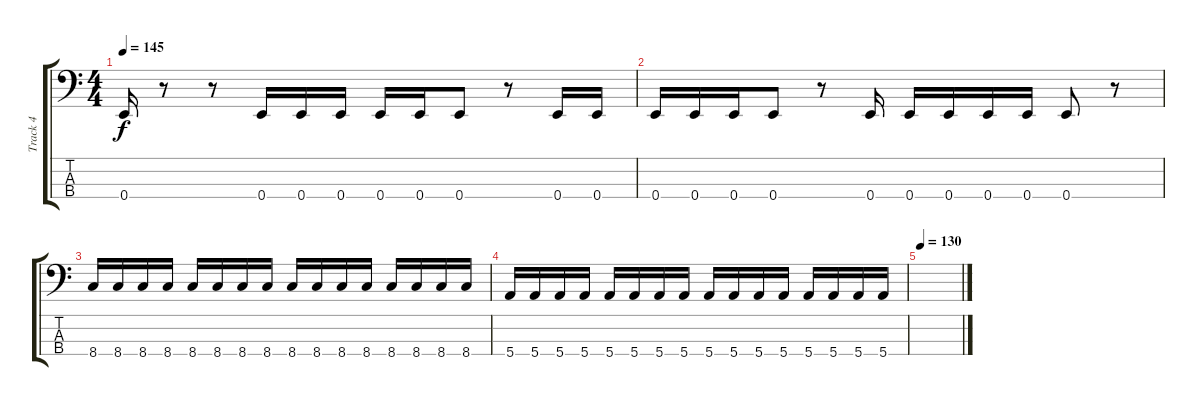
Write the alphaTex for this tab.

\track ("Track 4" "Track 4") {instrument electricbassfinger}
\staff {score tabs}
\tuning (G2 D2 A1 E1) {hide}
\ts (4 4)
\tempo 145
\clef f4
\ks c
0.4.16{dy f} r.8 r.8 0.4.16 0.4.16 0.4.16 0.4.16 0.4.16 0.4.8 r.8 0.4.16 0.4.16 |
0.4.16 0.4.16 0.4.16 0.4.8 r.8 0.4.16 0.4.16 0.4.16 0.4.16 0.4.16 0.4.8 r.8 |
8.4.16 8.4.16 8.4.16 8.4.16 8.4.16 8.4.16 8.4.16 8.4.16 8.4.16 8.4.16 8.4.16 8.4.16 8.4.16 8.4.16 8.4.16 8.4.16 |
5.4.16 5.4.16 5.4.16 5.4.16 5.4.16 5.4.16 5.4.16 5.4.16 5.4.16 5.4.16 5.4.16 5.4.16 5.4.16 5.4.16 5.4.16 5.4.16 |
\tempo 130
